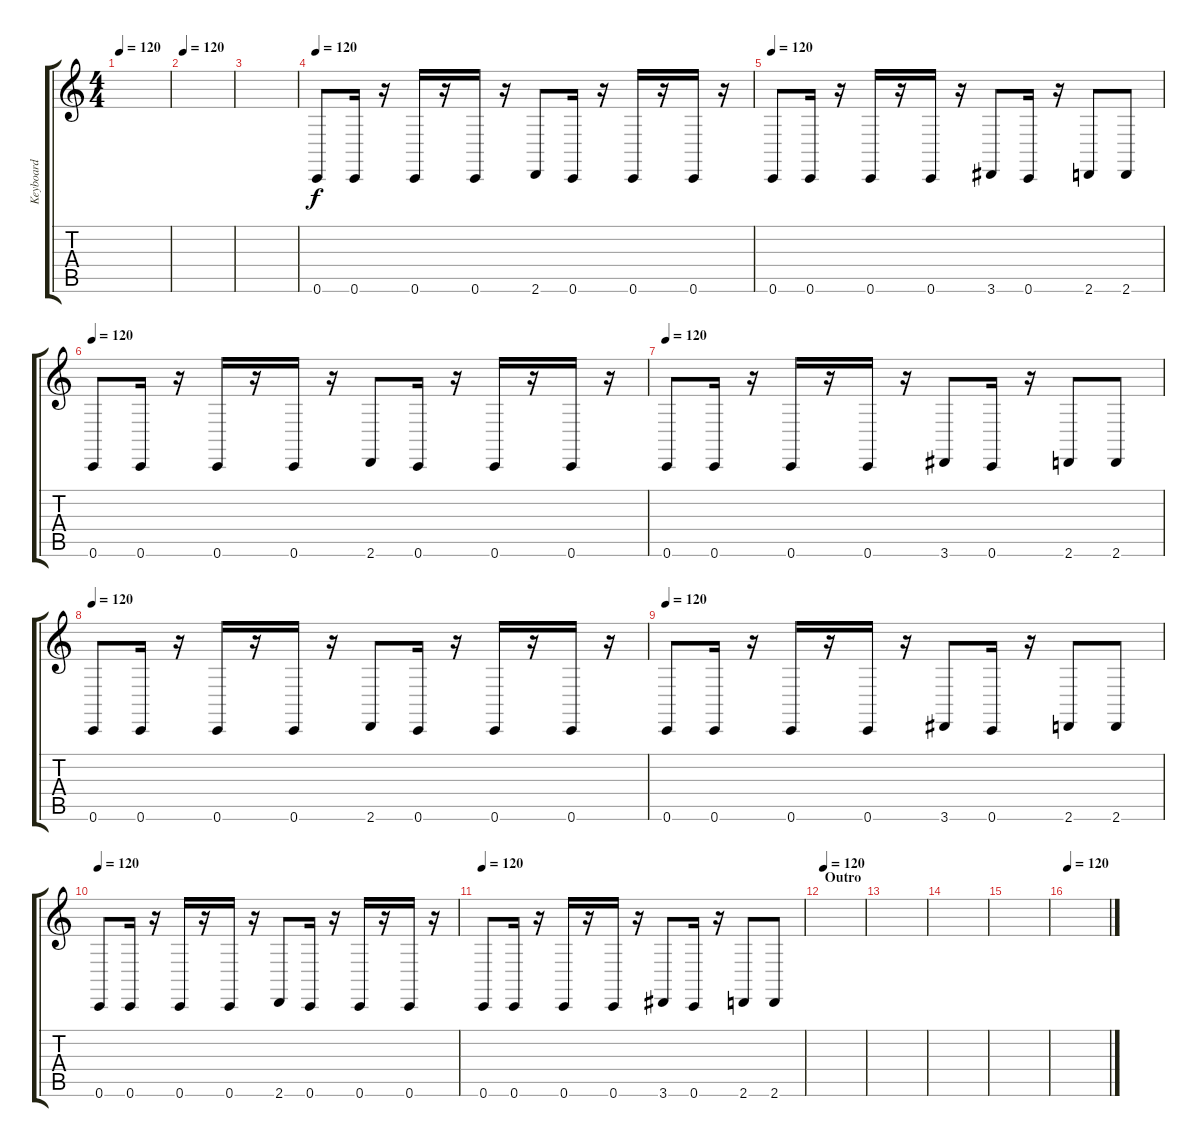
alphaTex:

\track ("Keyboard" "Keyboard") {instrument tremolostrings}
\staff {score tabs}
\tuning (C4 G3 Eb3 Bb2 F2 C2) {hide}
\ts (4 4)
\tempo 120
\clef g2
\ks c
|
\tempo 120
|
|
\tempo 120
0.6.8 0.6.16 r.16 0.6.16 r.16 0.6.16 r.16 2.6.8 0.6.16 r.16 0.6.16 r.16 0.6.16 r.16 |
\tempo 120
0.6.8 0.6.16 r.16 0.6.16 r.16 0.6.16 r.16 3.6.8 0.6.16 r.16 2.6.8 2.6.8 |
\tempo 120
0.6.8 0.6.16 r.16 0.6.16 r.16 0.6.16 r.16 2.6.8 0.6.16 r.16 0.6.16 r.16 0.6.16 r.16 |
\tempo 120
0.6.8 0.6.16 r.16 0.6.16 r.16 0.6.16 r.16 3.6.8 0.6.16 r.16 2.6.8 2.6.8 |
\tempo 120
0.6.8 0.6.16 r.16 0.6.16 r.16 0.6.16 r.16 2.6.8 0.6.16 r.16 0.6.16 r.16 0.6.16 r.16 |
\tempo 120
0.6.8 0.6.16 r.16 0.6.16 r.16 0.6.16 r.16 3.6.8 0.6.16 r.16 2.6.8 2.6.8 |
\tempo 120
0.6.8 0.6.16 r.16 0.6.16 r.16 0.6.16 r.16 2.6.8 0.6.16 r.16 0.6.16 r.16 0.6.16 r.16 |
\tempo 120
0.6.8 0.6.16 r.16 0.6.16 r.16 0.6.16 r.16 3.6.8 0.6.16 r.16 2.6.8 2.6.8 |
\section ("" "Outro")
\tempo 120
|
|
|
|
\tempo 120
